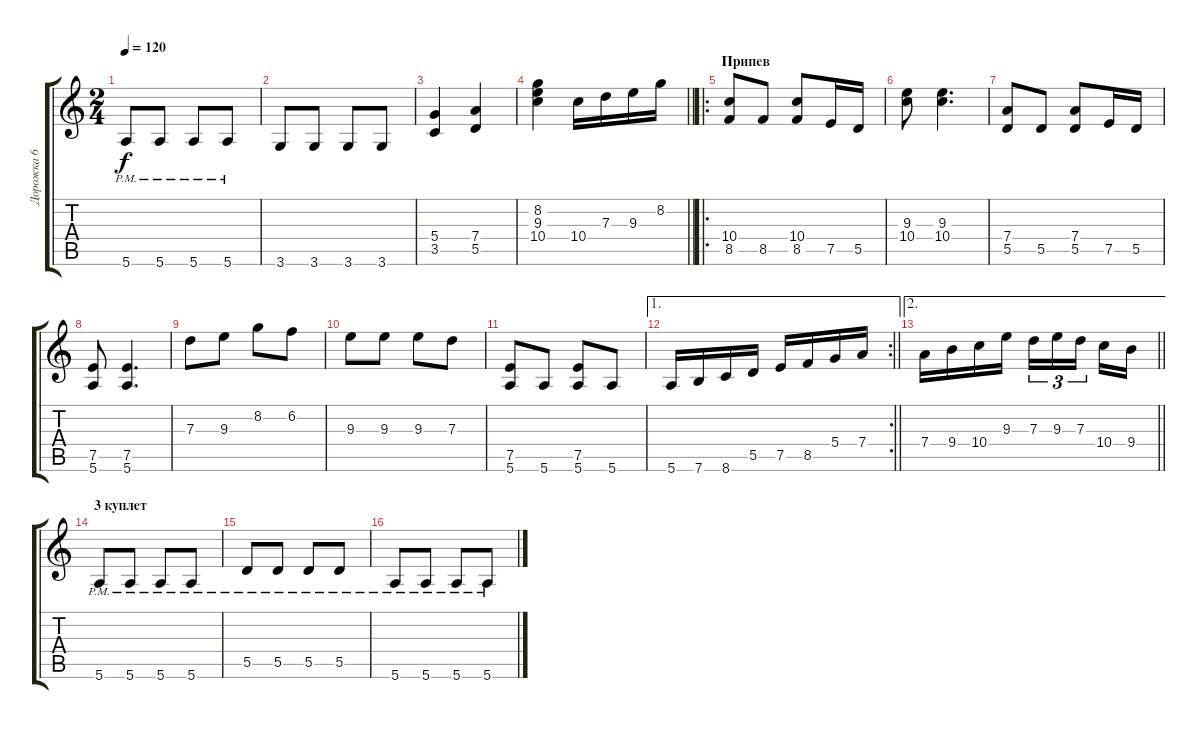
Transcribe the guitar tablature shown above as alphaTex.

\track ("Дорожка 6" "Дорожка 6") {solo instrument distortionguitar}
\staff {score tabs}
\tuning (E4 B3 G3 D3 A2 E2) {hide}
\ts (2 4)
\tempo 120
\clef g2
\ks c
5.6{pm}.8{dy f} 5.6{pm}.8 5.6{pm}.8 5.6{pm}.8 |
3.6.8 3.6.8 3.6.8 3.6.8 |
(5.4 3.5).4 (7.4 5.5).4 |
\barLineRight lightlight
(8.2 9.3 10.4).4 10.4.16 7.3.16 9.3.16 8.2.16 |
\ro
\section ("" "Припев")
(10.4 8.5).8 8.5.8 (10.4 8.5).8 7.5.16 5.5.16 |
(9.3 10.4).8 (9.3 10.4).4{d} |
(7.4 5.5).8 5.5.8 (7.4 5.5).8 7.5.16 5.5.16 |
(7.5 5.6).8 (7.5 5.6).4{d} |
7.3.8 9.3.8 8.2.8 6.2.8 |
9.3.8 9.3.8 9.3.8 7.3.8 |
(7.5 5.6).8 5.6.8 (7.5 5.6).8 5.6.8 |
\ae 1
\rc 2
\barLineRight lightlight
5.6.16 7.6.16 8.6.16 5.5.16 7.5.16 8.5.16 5.4.16 7.4.16 |
\ae 2
\barLineRight lightlight
7.4.16 9.4.16 10.4.16 9.3.16 7.3.16{tu (3 2)} 9.3.16{tu (3 2)} 7.3.16{tu (3 2) beam splitsecondary} 10.4.16 9.4.16 |
\section ("" "3 куплет")
5.6{pm}.8 5.6{pm}.8 5.6{pm}.8 5.6{pm}.8 |
5.5{pm}.8 5.5{pm}.8 5.5{pm}.8 5.5{pm}.8 |
5.6{pm}.8 5.6{pm}.8 5.6{pm}.8 5.6{pm}.8
